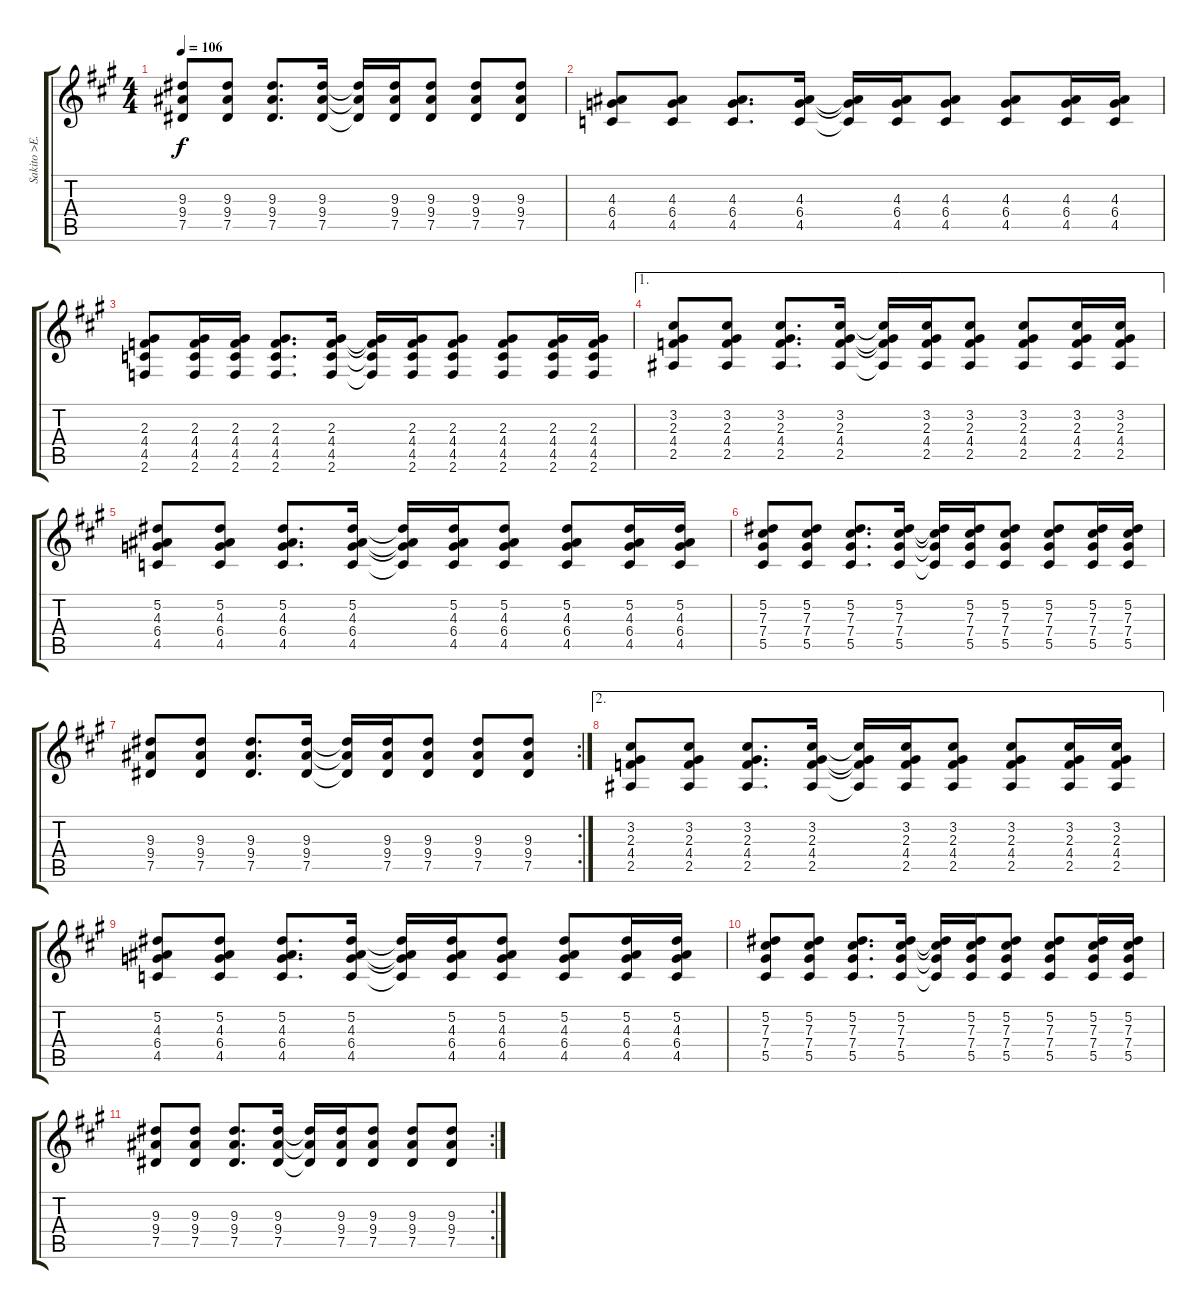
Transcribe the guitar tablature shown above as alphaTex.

\track ("Sakito >E.Gt" "Sakito >E.") {instrument distortionguitar}
\staff {score tabs}
\tuning (Eb4 Bb3 Gb3 Db3 Ab2 Eb2) {hide}
\ts (4 4)
\tempo 106
\clef g2
\ks a
(9.3 9.4 7.5).8{dy f} (9.3 9.4 7.5).8 (9.3 9.4 7.5).8{d} (9.3 9.4 7.5).16 (9.3{t} 9.4{t} 7.5{t}).16 (9.3 9.4 7.5).16 (9.3 9.4 7.5).8 (9.3 9.4 7.5).8 (9.3 9.4 7.5).8 |
(4.3 6.4 4.5).8 (4.3 6.4 4.5).8 (4.3 6.4 4.5).8{d} (4.3 6.4 4.5).16 (4.3{t} 6.4{t} 4.5{t}).16 (4.3 6.4 4.5).16 (4.3 6.4 4.5).8 (4.3 6.4 4.5).8 (4.3 6.4 4.5).16 (4.3 6.4 4.5).16 |
(2.3 4.4 4.5 2.6).8 (2.3 4.4 4.5 2.6).16 (2.3 4.4 4.5 2.6).16 (2.3 4.4 4.5 2.6).8{d} (2.3 4.4 4.5 2.6).16 (2.3{t} 4.4{t} 4.5{t} 2.6{t}).16 (2.3 4.4 4.5 2.6).16 (2.3 4.4 4.5 2.6).8 (2.3 4.4 4.5 2.6).8 (2.3 4.4 4.5 2.6).16 (2.3 4.4 4.5 2.6).16 |
\ae 1
(3.2 2.3 4.4 2.5).8 (3.2 2.3 4.4 2.5).8 (3.2 2.3 4.4 2.5).8{d} (3.2 2.3 4.4 2.5).16 (3.2{t} 2.3{t} 4.4{t} 2.5{t}).16 (3.2 2.3 4.4 2.5).16 (3.2 2.3 4.4 2.5).8 (3.2 2.3 4.4 2.5).8 (3.2 2.3 4.4 2.5).16 (3.2 2.3 4.4 2.5).16 |
(5.2 4.3 6.4 4.5).8 (5.2 4.3 6.4 4.5).8 (5.2 4.3 6.4 4.5).8{d} (5.2 4.3 6.4 4.5).16 (5.2{t} 4.3{t} 6.4{t} 4.5{t}).16 (5.2 4.3 6.4 4.5).16 (5.2 4.3 6.4 4.5).8 (5.2 4.3 6.4 4.5).8 (5.2 4.3 6.4 4.5).16 (5.2 4.3 6.4 4.5).16 |
(5.2 7.3 7.4 5.5).8 (5.2 7.3 7.4 5.5).8 (5.2 7.3 7.4 5.5).8{d} (5.2 7.3 7.4 5.5).16 (5.2{t} 7.3{t} 7.4{t} 5.5{t}).16 (5.2 7.3 7.4 5.5).16 (5.2 7.3 7.4 5.5).8 (5.2 7.3 7.4 5.5).8 (5.2 7.3 7.4 5.5).16 (5.2 7.3 7.4 5.5).16 |
\rc 2
(9.3 9.4 7.5).8 (9.3 9.4 7.5).8 (9.3 9.4 7.5).8{d} (9.3 9.4 7.5).16 (9.3{t} 9.4{t} 7.5{t}).16 (9.3 9.4 7.5).16 (9.3 9.4 7.5).8 (9.3 9.4 7.5).8 (9.3 9.4 7.5).8 |
\ae 2
(3.2 2.3 4.4 2.5).8 (3.2 2.3 4.4 2.5).8 (3.2 2.3 4.4 2.5).8{d} (3.2 2.3 4.4 2.5).16 (3.2{t} 2.3{t} 4.4{t} 2.5{t}).16 (3.2 2.3 4.4 2.5).16 (3.2 2.3 4.4 2.5).8 (3.2 2.3 4.4 2.5).8 (3.2 2.3 4.4 2.5).16 (3.2 2.3 4.4 2.5).16 |
(5.2 4.3 6.4 4.5).8 (5.2 4.3 6.4 4.5).8 (5.2 4.3 6.4 4.5).8{d} (5.2 4.3 6.4 4.5).16 (5.2{t} 4.3{t} 6.4{t} 4.5{t}).16 (5.2 4.3 6.4 4.5).16 (5.2 4.3 6.4 4.5).8 (5.2 4.3 6.4 4.5).8 (5.2 4.3 6.4 4.5).16 (5.2 4.3 6.4 4.5).16 |
(5.2 7.3 7.4 5.5).8 (5.2 7.3 7.4 5.5).8 (5.2 7.3 7.4 5.5).8{d} (5.2 7.3 7.4 5.5).16 (5.2{t} 7.3{t} 7.4{t} 5.5{t}).16 (5.2 7.3 7.4 5.5).16 (5.2 7.3 7.4 5.5).8 (5.2 7.3 7.4 5.5).8 (5.2 7.3 7.4 5.5).16 (5.2 7.3 7.4 5.5).16 |
\rc 2
(9.3 9.4 7.5).8 (9.3 9.4 7.5).8 (9.3 9.4 7.5).8{d} (9.3 9.4 7.5).16 (9.3{t} 9.4{t} 7.5{t}).16 (9.3 9.4 7.5).16 (9.3 9.4 7.5).8 (9.3 9.4 7.5).8 (9.3 9.4 7.5).8
